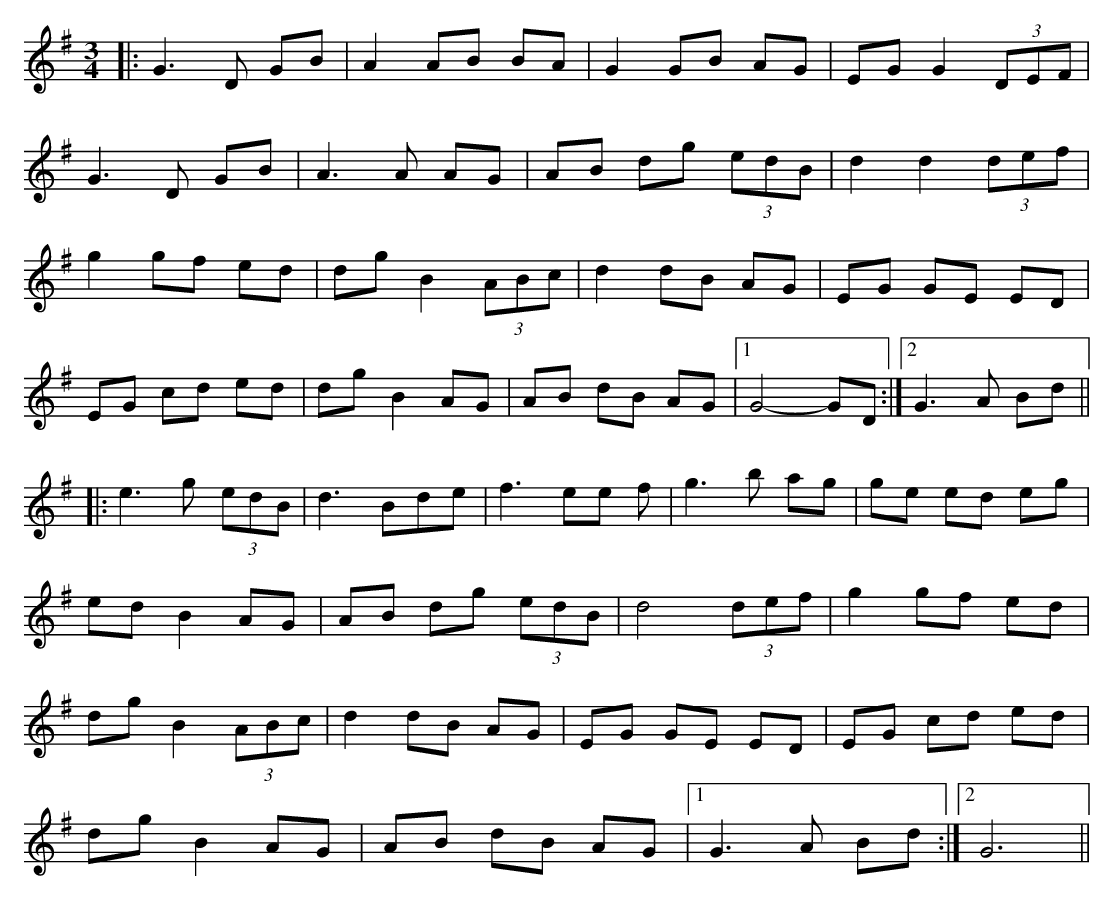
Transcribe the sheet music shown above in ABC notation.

X:1
M:3/4
K:G
|:G3 D GB|A2 AB BA|G2 GB AG|EG G2 (3DEF|
G3 D GB|A3 A AG|AB dg (3edB|d2 d2 (3def|
g2 gf ed|dg B2 (3ABc|d2 dB AG|EG GE ED|
EG cd ed|dg B2 AG|AB dB AG|1 G4- GD:|2 G3 A Bd||
|:e3 g (3edB|d3 Bde|f3 ee f|g3 b ag|ge ed eg|
ed B2 AG|AB dg (3edB|d4 (3def|g2 gf ed|
dg B2 (3ABc|d2 dB AG|EG GE ED|EG cd ed|
dg B2 AG|AB dB AG|1 G3 A Bd:|2 G6||
